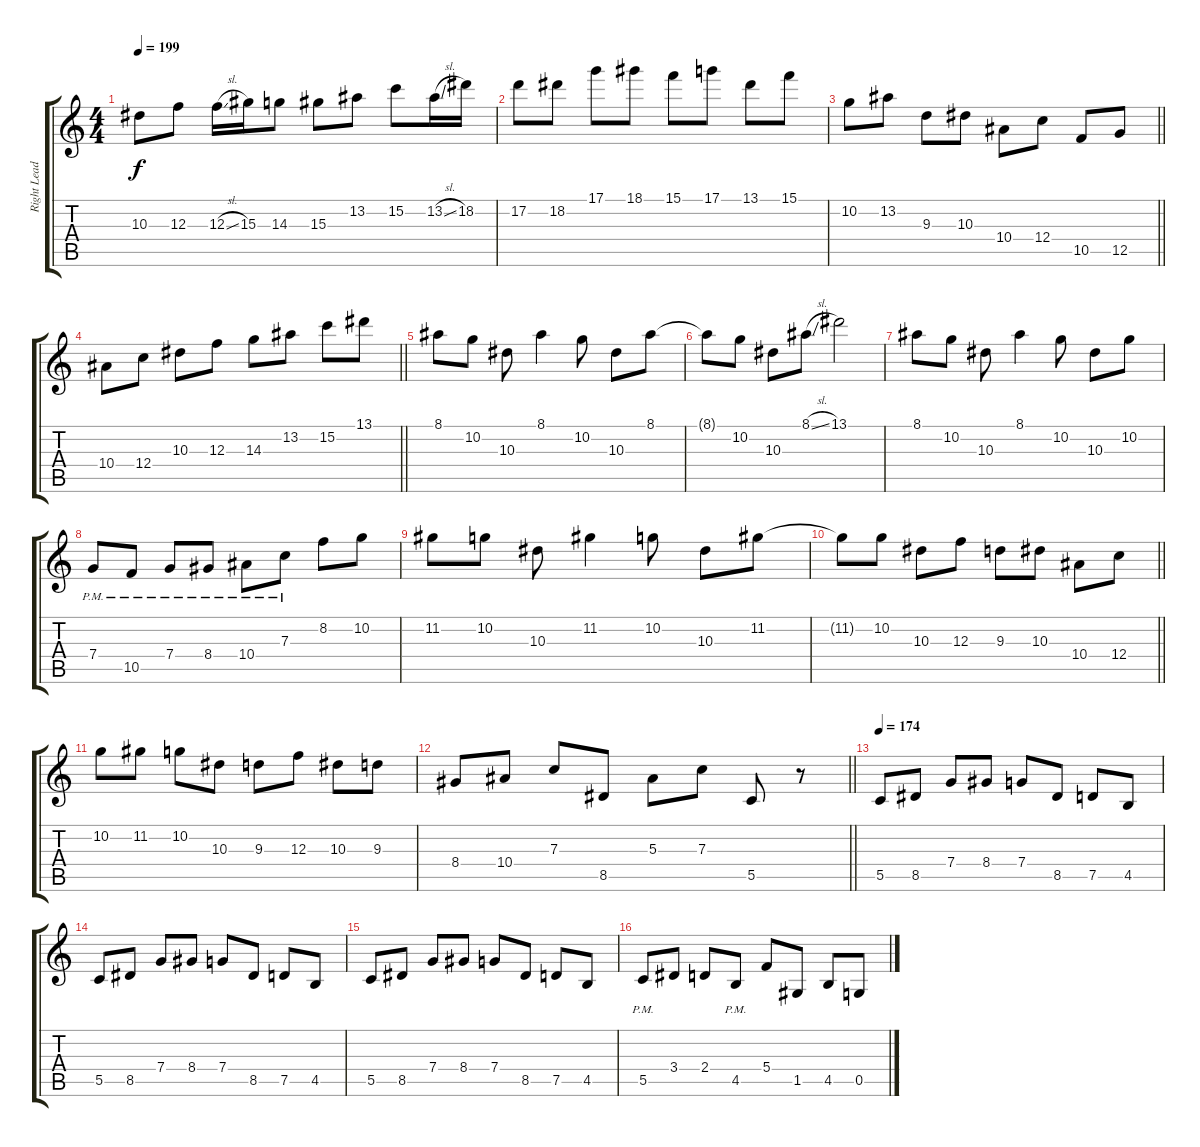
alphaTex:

\track ("Right Lead 1" "Right Lead") {instrument distortionguitar}
\staff {score tabs}
\tuning (D4 A3 F3 C3 G2 C2) {hide}
\ts (4 4)
\tempo 199
\clef g2
\ks c
10.3.8{dy f} 12.3.8 12.3{sl}.16 15.3.16 14.3.8 15.3.8 13.2.8 15.2.8 13.2{sl}.16 18.2.16 |
17.2.8 18.2.8 17.1.8 18.1.8 15.1.8 17.1.8 13.1.8 15.1.8 |
\barLineRight lightlight
10.2.8 13.2.8 9.3.8 10.3.8 10.4.8 12.4.8 10.5.8 12.5.8 |
\barLineRight lightlight
10.4.8 12.4.8 10.3.8 12.3.8 14.3.8 13.2.8 15.2.8 13.1.8 |
\section ("" "")
8.1.8 10.2.8 10.3.8 8.1.4 10.2.8 10.3.8 8.1.8 |
8.1{t}.8 10.2.8 10.3.8 8.1{sl}.8 13.1.2 |
8.1.8 10.2.8 10.3.8 8.1.4 10.2.8 10.3.8 10.2.8 |
7.4{pm}.8 10.5{pm}.8 7.4{pm}.8 8.4{pm}.8 10.4{pm}.8 7.3{pm}.8 8.2.8 10.2.8 |
11.2.8 10.2.8 10.3.8 11.2.4 10.2.8 10.3.8 11.2.8 |
\barLineRight lightlight
11.2{t}.8 10.2.8 10.3.8 12.3.8 9.3.8 10.3.8 10.4.8 12.4.8 |
\section ("" "")
10.2.8 11.2.8 10.2.8 10.3.8 9.3.8 12.3.8 10.3.8 9.3.8 |
\barLineRight lightlight
8.4.8 10.4.8 7.3.8 8.5.8 5.3.8 7.3.8 5.5.8 r.8 |
\section ("" "")
\tempo 174
5.5.8 8.5.8 7.4.8 8.4.8 7.4.8 8.5.8 7.5.8 4.5.8 |
5.5.8 8.5.8 7.4.8 8.4.8 7.4.8 8.5.8 7.5.8 4.5.8 |
5.5.8 8.5.8 7.4.8 8.4.8 7.4.8 8.5.8 7.5.8 4.5.8 |
5.5{pm}.8 3.4.8 2.4.8 4.5{pm}.8 5.4.8 1.5.8 4.5.8 0.5.8
